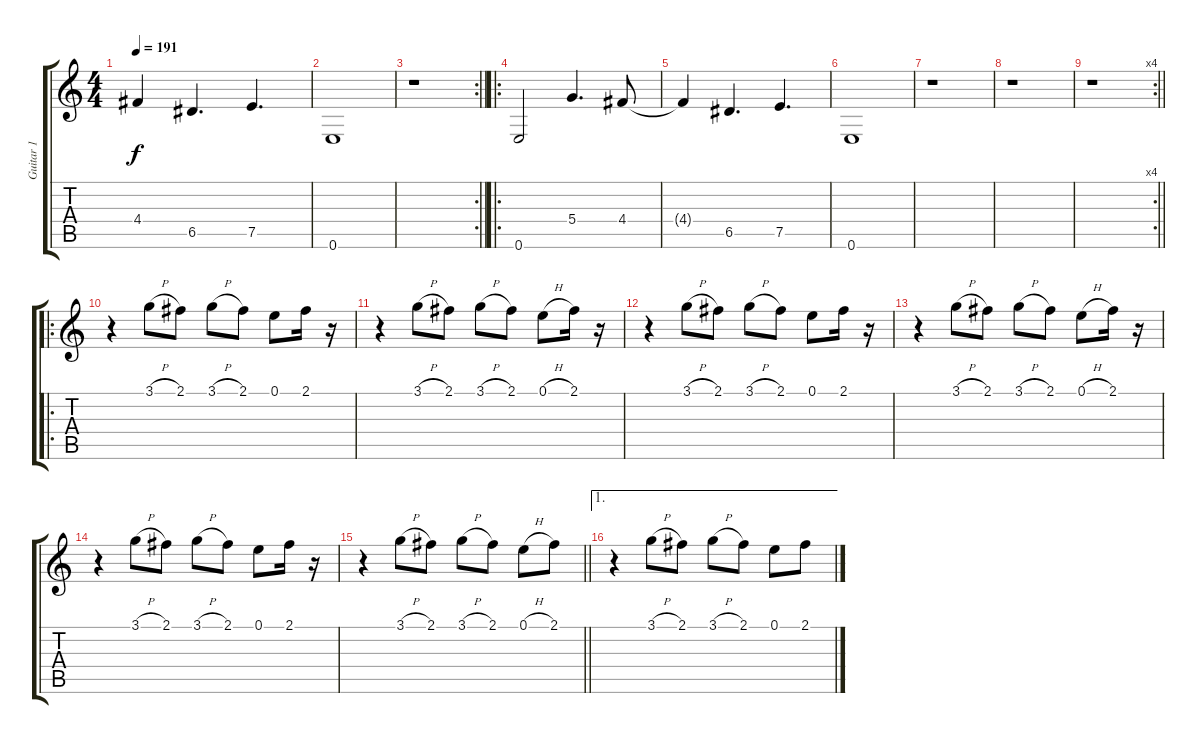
\track ("Guitar 1" "Guitar 1") {instrument distortionguitar}
\staff {score tabs}
\tuning (E4 B3 G3 D3 A2 E2) {hide}
\ts (4 4)
\tempo 191
\clef g2
\ks c
4.4{t}.4{dy f} 6.5.4{d} 7.5.4{d} |
0.6.1 |
\rc 2
\barLineRight lightlight
r.1 |
\ro
0.6.2 5.4.4{d} 4.4.8 |
4.4{t}.4 6.5.4{d} 7.5.4{d} |
0.6.1 |
r.1 |
r.1 |
\rc 4
\barLineRight lightlight
r.1 |
\ro
r.4{volume 11 instrument electricguitarjazz} 3.1{h}.8 2.1.8 3.1{h}.8 2.1.8 0.1.8 2.1.16 r.16 |
r.4 3.1{h}.8 2.1.8 3.1{h}.8 2.1.8 0.1{h}.8 2.1.16 r.16 |
r.4 3.1{h}.8 2.1.8 3.1{h}.8 2.1.8 0.1.8 2.1.16 r.16 |
r.4 3.1{h}.8 2.1.8 3.1{h}.8 2.1.8 0.1{h}.8 2.1.16 r.16 |
r.4 3.1{h}.8 2.1.8 3.1{h}.8 2.1.8 0.1.8 2.1.16 r.16 |
\barLineRight lightlight
r.4 3.1{h}.8 2.1.8 3.1{h}.8 2.1.8 0.1{h}.8 2.1.8 |
\ae 1
r.4 3.1{h}.8 2.1.8 3.1{h}.8 2.1.8 0.1.8 2.1.8
